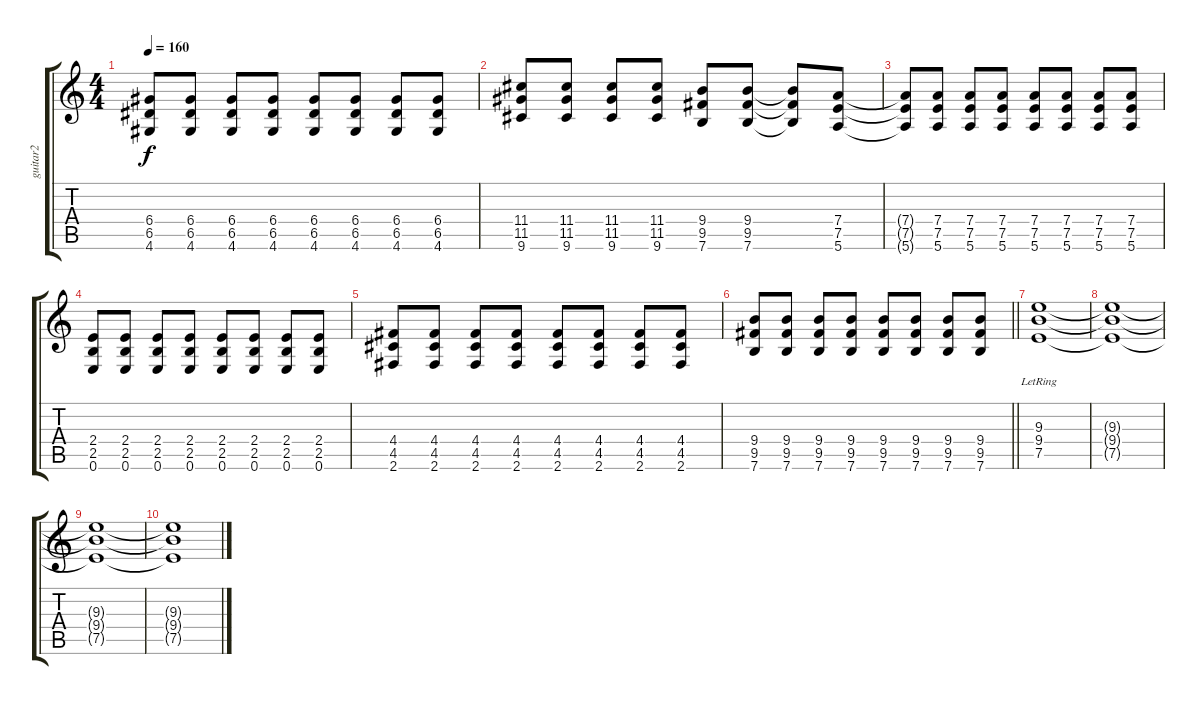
\track ("guitar2" "guitar2") {instrument distortionguitar}
\staff {score tabs}
\tuning (E4 B3 G3 D3 A2 E2) {hide}
\ts (4 4)
\tempo 160
\clef g2
\ks c
(6.4 6.5 4.6).8{dy f} (6.4 6.5 4.6).8 (6.4 6.5 4.6).8 (6.4 6.5 4.6).8 (6.4 6.5 4.6).8 (6.4 6.5 4.6).8 (6.4 6.5 4.6).8 (6.4 6.5 4.6).8 |
(11.4 11.5 9.6).8 (11.4 11.5 9.6).8 (11.4 11.5 9.6).8 (11.4 11.5 9.6).8 (9.4 9.5 7.6).8 (9.4 9.5 7.6).8 (9.4{t} 9.5{t} 7.6{t}).8 (7.4 7.5 5.6).8 |
(7.4{t} 7.5{t} 5.6{t}).8 (7.4 7.5 5.6).8 (7.4 7.5 5.6).8 (7.4 7.5 5.6).8 (7.4 7.5 5.6).8 (7.4 7.5 5.6).8 (7.4 7.5 5.6).8 (7.4 7.5 5.6).8 |
(2.4 2.5 0.6).8 (2.4 2.5 0.6).8 (2.4 2.5 0.6).8 (2.4 2.5 0.6).8 (2.4 2.5 0.6).8 (2.4 2.5 0.6).8 (2.4 2.5 0.6).8 (2.4 2.5 0.6).8 |
(4.4 4.5 2.6).8 (4.4 4.5 2.6).8 (4.4 4.5 2.6).8 (4.4 4.5 2.6).8 (4.4 4.5 2.6).8 (4.4 4.5 2.6).8 (4.4 4.5 2.6).8 (4.4 4.5 2.6).8 |
\barLineRight lightlight
(9.4 9.5 7.6).8 (9.4 9.5 7.6).8 (9.4 9.5 7.6).8 (9.4 9.5 7.6).8 (9.4 9.5 7.6).8 (9.4 9.5 7.6).8 (9.4 9.5 7.6).8 (9.4 9.5 7.6).8 |
(9.3 9.4{lr} 7.5).1{volume 2} |
(9.3{t} 9.4{t} 7.5{t}).1 |
(9.3{t} 9.4{t} 7.5{t}).1 |
(9.3{t} 9.4{t} 7.5{t}).1
